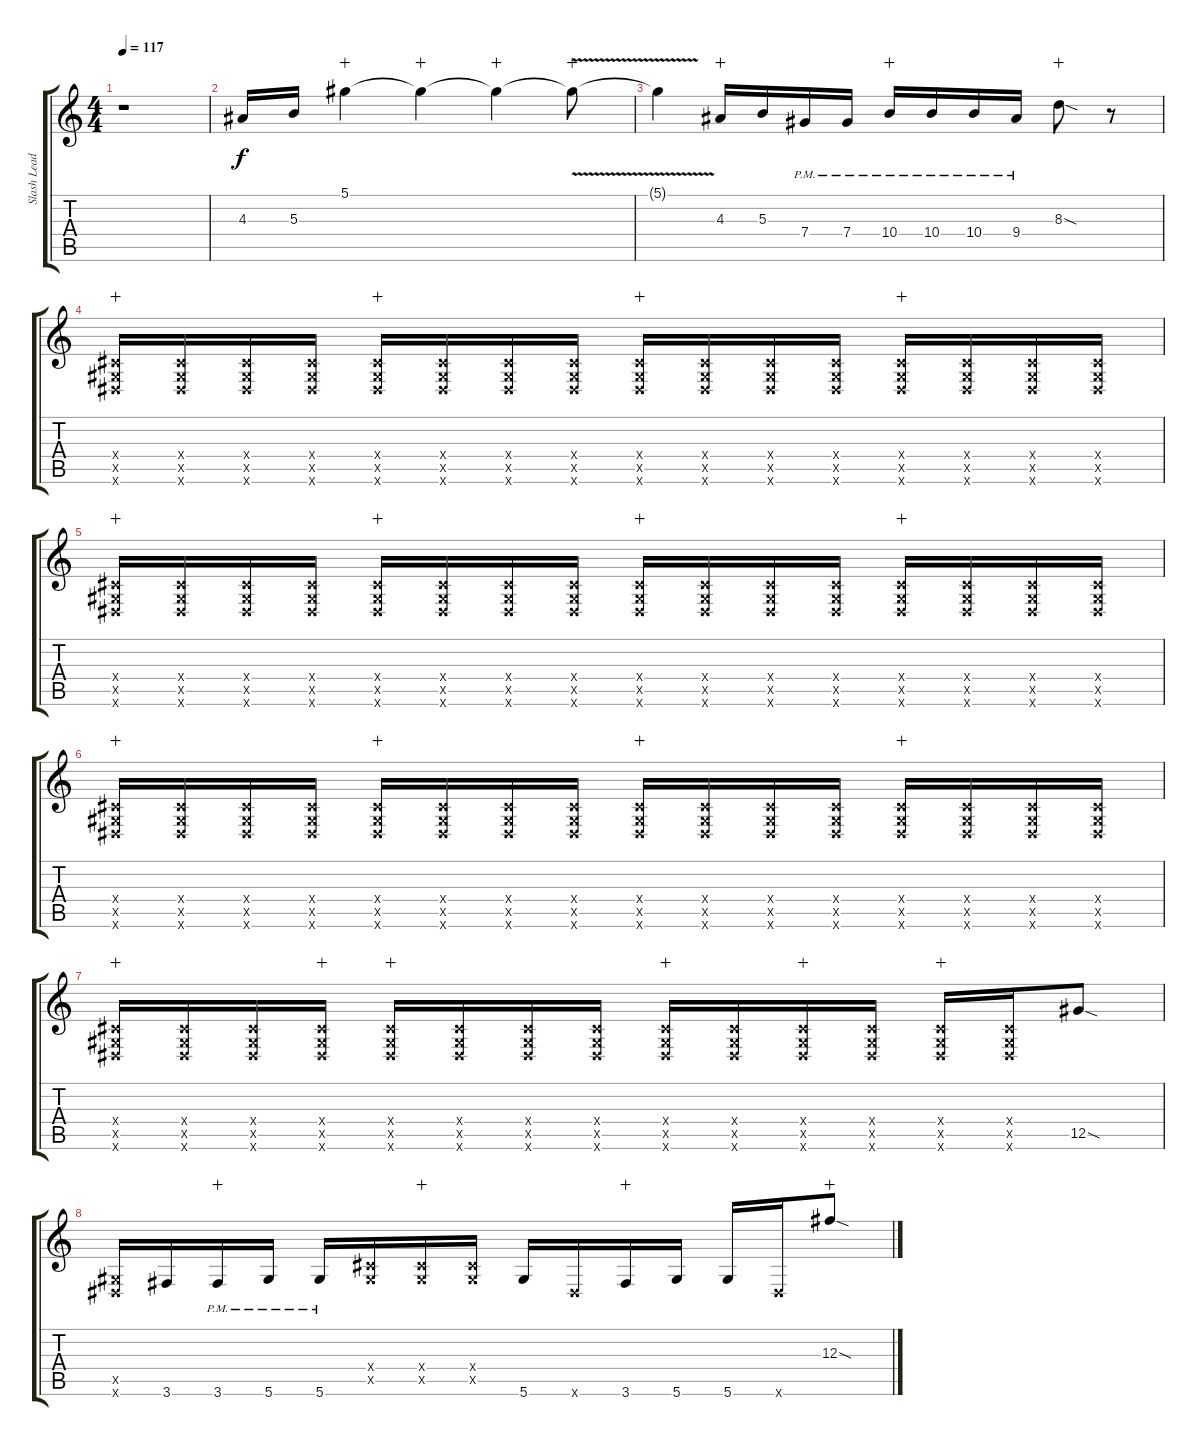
\track ("Slash Lead" "Slash Lead") {instrument overdrivenguitar}
\staff {score tabs}
\tuning (Eb4 Bb3 Gb3 Db3 Ab2 Eb2) {hide}
\ts (4 4)
\tempo 117
\clef g2
\ks c
r.1{dy f} |
4.3.16 5.3.16 5.1.4{wahc} 5.1{t}.4{wahc} 5.1{t}.4{wahc} 5.1{v t}.8{wahc} |
5.1{t}.4 4.3.16{wahc} 5.3.16 7.4{pm}.16 7.4{pm}.16 10.4{pm}.16{wahc} 10.4{pm}.16 10.4{pm}.16 9.4{pm}.16 8.3{sod}.8{wahc} r.8 |
(0.4{x} 0.5{x} 0.6{x}).16{wahc} (0.4{x} 0.5{x} 0.6{x}).16 (0.4{x} 0.5{x} 0.6{x}).16 (0.4{x} 0.5{x} 0.6{x}).16 (0.4{x} 0.5{x} 0.6{x}).16{wahc} (0.4{x} 0.5{x} 0.6{x}).16 (0.4{x} 0.5{x} 0.6{x}).16 (0.4{x} 0.5{x} 0.6{x}).16 (0.4{x} 0.5{x} 0.6{x}).16{wahc} (0.4{x} 0.5{x} 0.6{x}).16 (0.4{x} 0.5{x} 0.6{x}).16 (0.4{x} 0.5{x} 0.6{x}).16 (0.4{x} 0.5{x} 0.6{x}).16{wahc} (0.4{x} 0.5{x} 0.6{x}).16 (0.4{x} 0.5{x} 0.6{x}).16 (0.4{x} 0.5{x} 0.6{x}).16 |
(0.4{x} 0.5{x} 0.6{x}).16{wahc} (0.4{x} 0.5{x} 0.6{x}).16 (0.4{x} 0.5{x} 0.6{x}).16 (0.4{x} 0.5{x} 0.6{x}).16 (0.4{x} 0.5{x} 0.6{x}).16{wahc} (0.4{x} 0.5{x} 0.6{x}).16 (0.4{x} 0.5{x} 0.6{x}).16 (0.4{x} 0.5{x} 0.6{x}).16 (0.4{x} 0.5{x} 0.6{x}).16{wahc} (0.4{x} 0.5{x} 0.6{x}).16 (0.4{x} 0.5{x} 0.6{x}).16 (0.4{x} 0.5{x} 0.6{x}).16 (0.4{x} 0.5{x} 0.6{x}).16{wahc} (0.4{x} 0.5{x} 0.6{x}).16 (0.4{x} 0.5{x} 0.6{x}).16 (0.4{x} 0.5{x} 0.6{x}).16 |
(0.4{x} 0.5{x} 0.6{x}).16{wahc} (0.4{x} 0.5{x} 0.6{x}).16 (0.4{x} 0.5{x} 0.6{x}).16 (0.4{x} 0.5{x} 0.6{x}).16 (0.4{x} 0.5{x} 0.6{x}).16{wahc} (0.4{x} 0.5{x} 0.6{x}).16 (0.4{x} 0.5{x} 0.6{x}).16 (0.4{x} 0.5{x} 0.6{x}).16 (0.4{x} 0.5{x} 0.6{x}).16{wahc} (0.4{x} 0.5{x} 0.6{x}).16 (0.4{x} 0.5{x} 0.6{x}).16 (0.4{x} 0.5{x} 0.6{x}).16 (0.4{x} 0.5{x} 0.6{x}).16{wahc} (0.4{x} 0.5{x} 0.6{x}).16 (0.4{x} 0.5{x} 0.6{x}).16 (0.4{x} 0.5{x} 0.6{x}).16 |
(0.4{x} 0.5{x} 0.6{x}).16{wahc} (0.4{x} 0.5{x} 0.6{x}).16 (0.4{x} 0.5{x} 0.6{x}).16 (0.4{x} 0.5{x} 0.6{x}).16{wahc} (0.4{x} 0.5{x} 0.6{x}).16{wahc} (0.4{x} 0.5{x} 0.6{x}).16 (0.4{x} 0.5{x} 0.6{x}).16 (0.4{x} 0.5{x} 0.6{x}).16 (0.4{x} 0.5{x} 0.6{x}).16{wahc} (0.4{x} 0.5{x} 0.6{x}).16 (0.4{x} 0.5{x} 0.6{x}).16{wahc} (0.4{x} 0.5{x} 0.6{x}).16 (0.4{x} 0.5{x} 0.6{x}).16{wahc} (0.4{x} 0.5{x} 0.6{x}).16 12.5{sod}.8 |
(0.5{x} 0.6{x}).16 3.6.16 3.6{pm}.16{wahc} 5.6{pm}.16 5.6{pm}.16 (0.4{x} 0.5{x}).16 (0.4{x} 0.5{x}).16{wahc} (0.4{x} 0.5{x}).16 5.6.16 0.6{x}.16 3.6.16{wahc} 5.6.16 5.6.16 0.6{x}.16 12.3{sod}.8{wahc}
